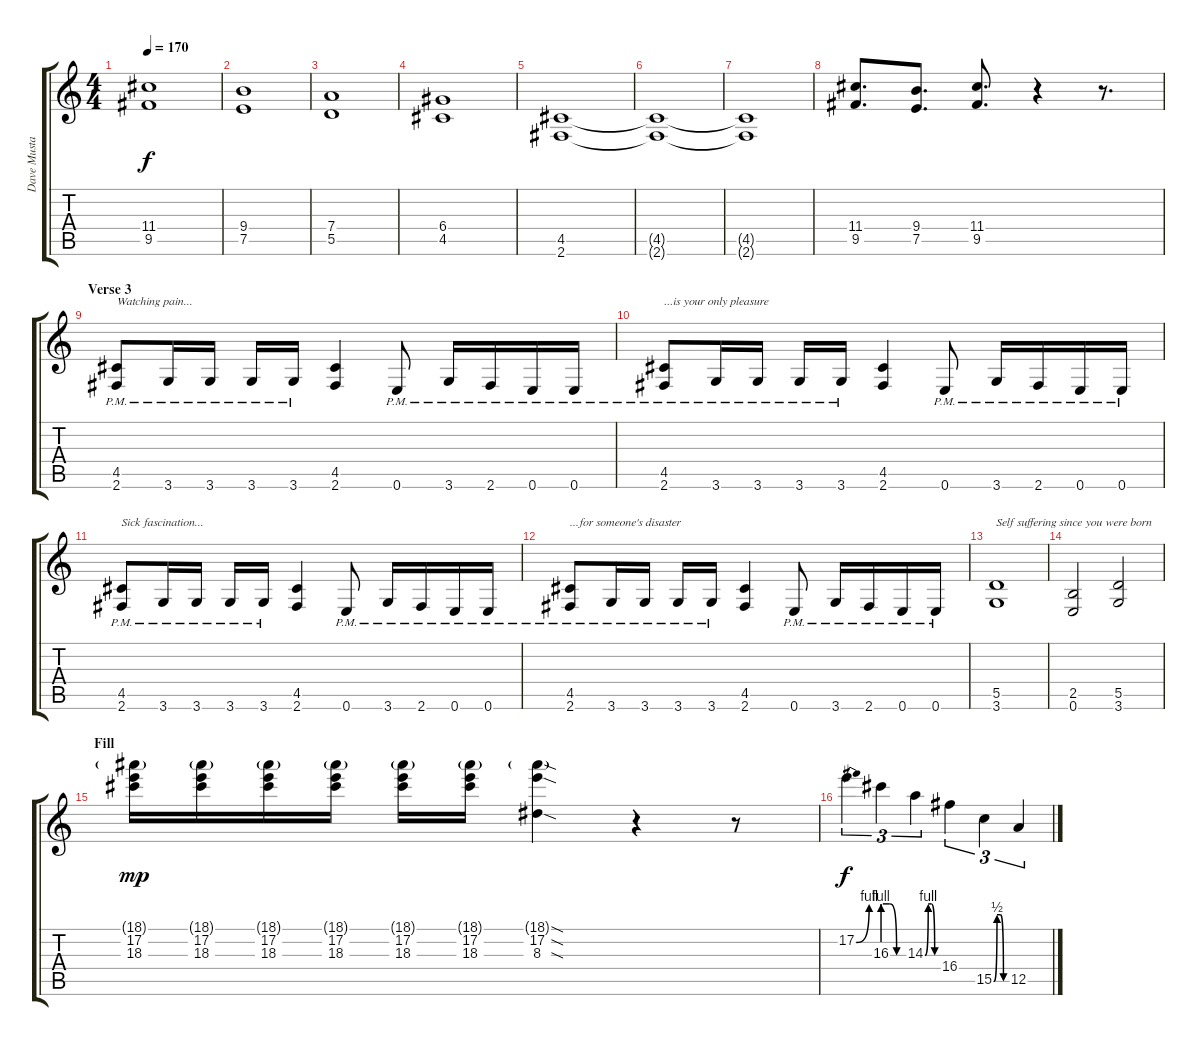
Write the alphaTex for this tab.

\track ("Dave Mustaine" "Dave Musta") {instrument distortionguitar}
\staff {score tabs}
\tuning (E4 B3 G3 D3 A2 E2) {hide}
\ts (4 4)
\tempo 170
\clef g2
\ks c
(11.4 9.5).1{dy f} |
(9.4 7.5).1 |
(7.4 5.5).1 |
(6.4 4.5).1 |
(4.5 2.6).1 |
(4.5{t} 2.6{t}).1 |
(4.5{t} 2.6{t}).1 |
(11.4 9.5).8{d} (9.4 7.5).8{d} (11.4 9.5).8{d} r.4 r.8{d} |
\section ("" "Verse 3")
(4.5 2.6{pm}).8{txt "Watching pain..."} 3.6{pm}.16 3.6{pm}.16 3.6{pm}.16 3.6{pm}.16 (4.5 2.6).4 0.6{pm}.8 3.6{pm}.16 2.6{pm}.16 0.6{pm}.16 0.6{pm}.16 |
(4.5 2.6{pm}).8{txt "...is your only pleasure"} 3.6{pm}.16 3.6{pm}.16 3.6{pm}.16 3.6{pm}.16 (4.5 2.6).4 0.6{pm}.8 3.6{pm}.16 2.6{pm}.16 0.6{pm}.16 0.6{pm}.16 |
(4.5 2.6{pm}).8{txt "Sick fascination..."} 3.6{pm}.16 3.6{pm}.16 3.6{pm}.16 3.6{pm}.16 (4.5 2.6).4 0.6{pm}.8 3.6{pm}.16 2.6{pm}.16 0.6{pm}.16 0.6{pm}.16 |
(4.5 2.6{pm}).8{txt "...for someone's disaster"} 3.6{pm}.16 3.6{pm}.16 3.6{pm}.16 3.6{pm}.16 (4.5 2.6).4 0.6{pm}.8 3.6{pm}.16 2.6{pm}.16 0.6{pm}.16 0.6{pm}.16 |
(5.5 3.6).1{txt "Self suffering since you were born"} |
(2.5 0.6).2 (5.5 3.6).2 |
\section ("" "Fill")
(18.1{g} 17.2 18.3).16{dy mp} (18.1{g} 17.2 18.3).16 (18.1{g} 17.2 18.3).16 (18.1{g} 17.2 18.3).16 (18.1{g} 17.2 18.3).16 (18.1{g} 17.2 18.3).16 (18.1{sod g} 17.2{sod} 8.3{sod}).4 r.4 r.8 |
17.2{be (bend 0 0 60 4)}.4{tu (3 2) dy f} 16.3{be (custom 0 4 20 4 40 0 60 0)}.4{tu (3 2)} 14.3{be (custom 0 0 15 4 30 4 45 0 60 0)}.4{tu (3 2)} 16.4.4{tu (3 2)} 15.5{be (custom 0 0 15 2 30 2 45 0 60 0)}.4{tu (3 2)} 12.5.4{tu (3 2)}
